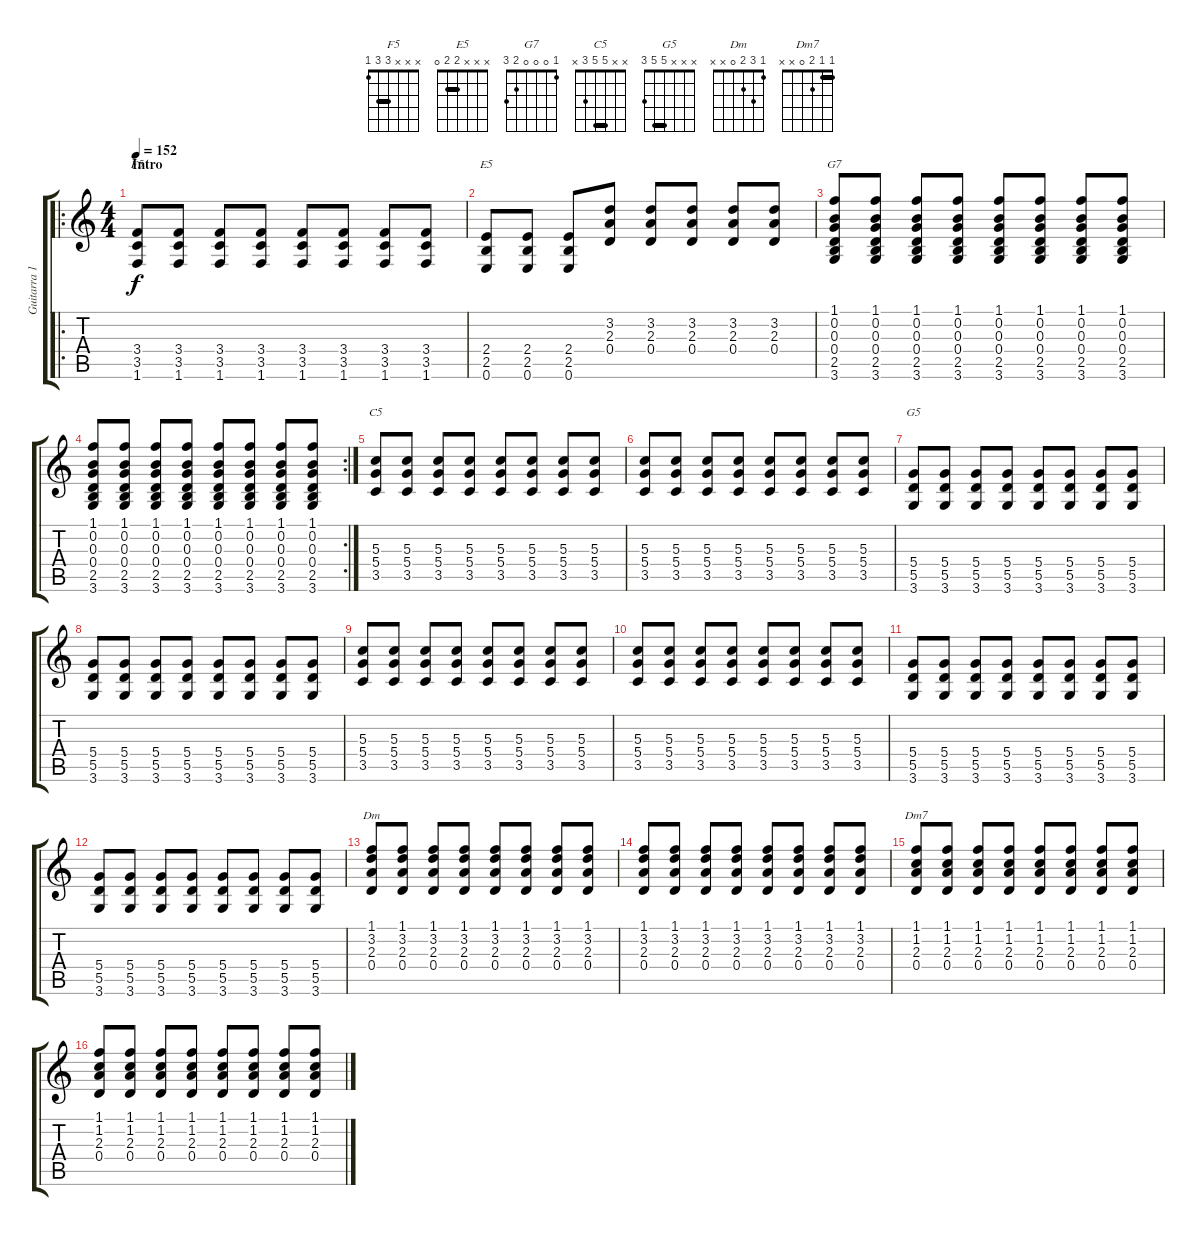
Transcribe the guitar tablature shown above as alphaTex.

\track ("Guitarra 1" "Guitarra 1") {instrument overdrivenguitar}
\staff {score tabs}
\tuning (E4 B3 G3 D3 A2 E2) {hide}
\chord ("F5" x x x 3 3 1) {barre 3}
\chord ("E5" x x x 2 2 0) {barre 2}
\chord ("G7" 1 0 0 0 2 3)
\chord ("C5" x x 5 5 3 x) {barre 5}
\chord ("G5" x x x 5 5 3) {barre 5}
\chord ("Dm" 1 3 2 0 x x)
\chord ("Dm7" 1 1 2 0 x x) {barre 1}
\ro
\ts (4 4)
\section ("" "Intro")
\tempo 152
\clef g2
\ks c
(3.4 3.5 1.6).8{ch "F5" dy f instrument overdrivenguitar} (3.4 3.5 1.6).8 (3.4 3.5 1.6).8 (3.4 3.5 1.6).8 (3.4 3.5 1.6).8 (3.4 3.5 1.6).8 (3.4 3.5 1.6).8 (3.4 3.5 1.6).8 |
(2.4 2.5 0.6).8{ch "E5"} (2.4 2.5 0.6).8 (2.4 2.5 0.6).8 (3.2 2.3 0.4).8 (3.2 2.3 0.4).8 (3.2 2.3 0.4).8 (3.2 2.3 0.4).8 (3.2 2.3 0.4).8 |
(1.1 0.2 0.3 0.4 2.5 3.6).8{ch "G7"} (1.1 0.2 0.3 0.4 2.5 3.6).8 (1.1 0.2 0.3 0.4 2.5 3.6).8 (1.1 0.2 0.3 0.4 2.5 3.6).8 (1.1 0.2 0.3 0.4 2.5 3.6).8 (1.1 0.2 0.3 0.4 2.5 3.6).8 (1.1 0.2 0.3 0.4 2.5 3.6).8 (1.1 0.2 0.3 0.4 2.5 3.6).8 |
\rc 2
(1.1 0.2 0.3 0.4 2.5 3.6).8 (1.1 0.2 0.3 0.4 2.5 3.6).8 (1.1 0.2 0.3 0.4 2.5 3.6).8 (1.1 0.2 0.3 0.4 2.5 3.6).8 (1.1 0.2 0.3 0.4 2.5 3.6).8 (1.1 0.2 0.3 0.4 2.5 3.6).8 (1.1 0.2 0.3 0.4 2.5 3.6).8 (1.1 0.2 0.3 0.4 2.5 3.6).8 |
(5.3 5.4 3.5).8{ch "C5"} (5.3 5.4 3.5).8 (5.3 5.4 3.5).8 (5.3 5.4 3.5).8 (5.3 5.4 3.5).8 (5.3 5.4 3.5).8 (5.3 5.4 3.5).8 (5.3 5.4 3.5).8 |
(5.3 5.4 3.5).8 (5.3 5.4 3.5).8 (5.3 5.4 3.5).8 (5.3 5.4 3.5).8 (5.3 5.4 3.5).8 (5.3 5.4 3.5).8 (5.3 5.4 3.5).8 (5.3 5.4 3.5).8 |
(5.4 5.5 3.6).8{ch "G5"} (5.4 5.5 3.6).8 (5.4 5.5 3.6).8 (5.4 5.5 3.6).8 (5.4 5.5 3.6).8 (5.4 5.5 3.6).8 (5.4 5.5 3.6).8 (5.4 5.5 3.6).8 |
(5.4 5.5 3.6).8 (5.4 5.5 3.6).8 (5.4 5.5 3.6).8 (5.4 5.5 3.6).8 (5.4 5.5 3.6).8 (5.4 5.5 3.6).8 (5.4 5.5 3.6).8 (5.4 5.5 3.6).8 |
(5.3 5.4 3.5).8 (5.3 5.4 3.5).8 (5.3 5.4 3.5).8 (5.3 5.4 3.5).8 (5.3 5.4 3.5).8 (5.3 5.4 3.5).8 (5.3 5.4 3.5).8 (5.3 5.4 3.5).8 |
(5.3 5.4 3.5).8 (5.3 5.4 3.5).8 (5.3 5.4 3.5).8 (5.3 5.4 3.5).8 (5.3 5.4 3.5).8 (5.3 5.4 3.5).8 (5.3 5.4 3.5).8 (5.3 5.4 3.5).8 |
(5.4 5.5 3.6).8 (5.4 5.5 3.6).8 (5.4 5.5 3.6).8 (5.4 5.5 3.6).8 (5.4 5.5 3.6).8 (5.4 5.5 3.6).8 (5.4 5.5 3.6).8 (5.4 5.5 3.6).8 |
(5.4 5.5 3.6).8 (5.4 5.5 3.6).8 (5.4 5.5 3.6).8 (5.4 5.5 3.6).8 (5.4 5.5 3.6).8 (5.4 5.5 3.6).8 (5.4 5.5 3.6).8 (5.4 5.5 3.6).8 |
(1.1 3.2 2.3 0.4).8{ch "Dm"} (1.1 3.2 2.3 0.4).8 (1.1 3.2 2.3 0.4).8 (1.1 3.2 2.3 0.4).8 (1.1 3.2 2.3 0.4).8 (1.1 3.2 2.3 0.4).8 (1.1 3.2 2.3 0.4).8 (1.1 3.2 2.3 0.4).8 |
(1.1 3.2 2.3 0.4).8 (1.1 3.2 2.3 0.4).8 (1.1 3.2 2.3 0.4).8 (1.1 3.2 2.3 0.4).8 (1.1 3.2 2.3 0.4).8 (1.1 3.2 2.3 0.4).8 (1.1 3.2 2.3 0.4).8 (1.1 3.2 2.3 0.4).8 |
(1.1 1.2 2.3 0.4).8{ch "Dm7"} (1.1 1.2 2.3 0.4).8 (1.1 1.2 2.3 0.4).8 (1.1 1.2 2.3 0.4).8 (1.1 1.2 2.3 0.4).8 (1.1 1.2 2.3 0.4).8 (1.1 1.2 2.3 0.4).8 (1.1 1.2 2.3 0.4).8 |
(1.1 1.2 2.3 0.4).8 (1.1 1.2 2.3 0.4).8 (1.1 1.2 2.3 0.4).8 (1.1 1.2 2.3 0.4).8 (1.1 1.2 2.3 0.4).8 (1.1 1.2 2.3 0.4).8 (1.1 1.2 2.3 0.4).8 (1.1 1.2 2.3 0.4).8
